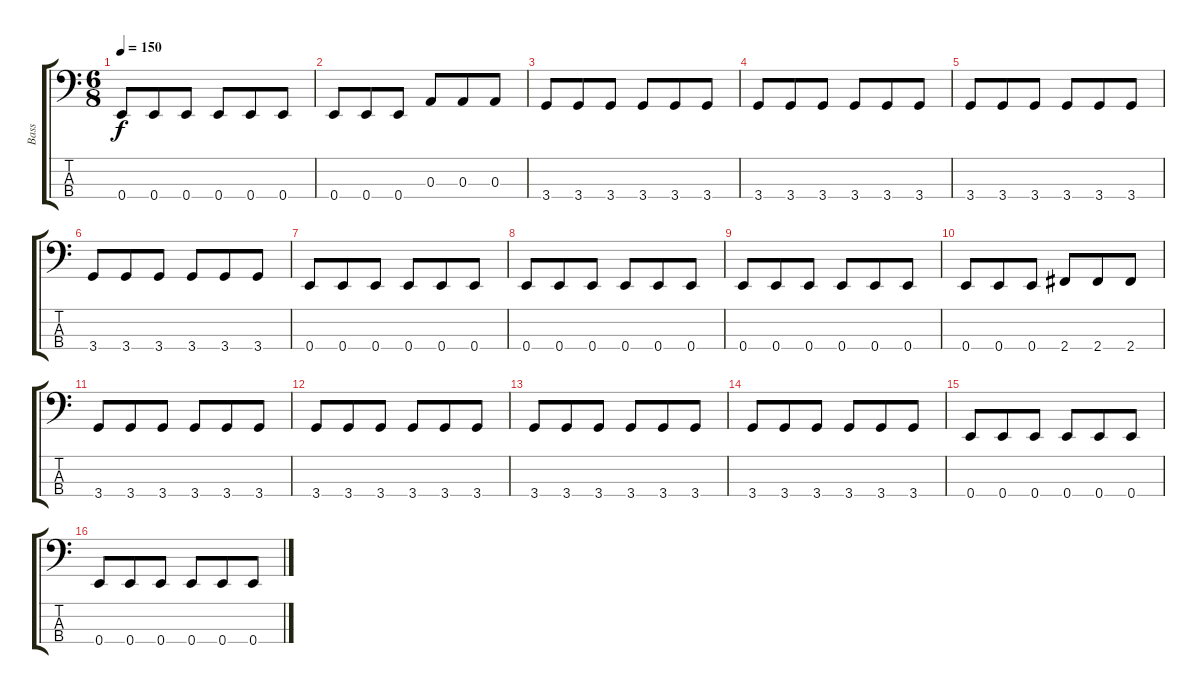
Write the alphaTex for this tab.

\track ("Bass" "Bass") {instrument electricbassfinger}
\staff {score tabs}
\tuning (G2 D2 A1 E1) {hide}
\ts (6 8)
\tempo 150
\clef f4
\ks c
0.4.8{dy f} 0.4.8 0.4.8 0.4.8 0.4.8 0.4.8 |
0.4.8 0.4.8 0.4.8 0.3.8 0.3.8 0.3.8 |
3.4.8 3.4.8 3.4.8 3.4.8 3.4.8 3.4.8 |
3.4.8 3.4.8 3.4.8 3.4.8 3.4.8 3.4.8 |
3.4.8 3.4.8 3.4.8 3.4.8 3.4.8 3.4.8 |
3.4.8 3.4.8 3.4.8 3.4.8 3.4.8 3.4.8 |
0.4.8 0.4.8 0.4.8 0.4.8 0.4.8 0.4.8 |
0.4.8 0.4.8 0.4.8 0.4.8 0.4.8 0.4.8 |
0.4.8 0.4.8 0.4.8 0.4.8 0.4.8 0.4.8 |
0.4.8 0.4.8 0.4.8 2.4.8 2.4.8 2.4.8 |
3.4.8 3.4.8 3.4.8 3.4.8 3.4.8 3.4.8 |
3.4.8 3.4.8 3.4.8 3.4.8 3.4.8 3.4.8 |
3.4.8 3.4.8 3.4.8 3.4.8 3.4.8 3.4.8 |
3.4.8 3.4.8 3.4.8 3.4.8 3.4.8 3.4.8 |
0.4.8 0.4.8 0.4.8 0.4.8 0.4.8 0.4.8 |
0.4.8 0.4.8 0.4.8 0.4.8 0.4.8 0.4.8
